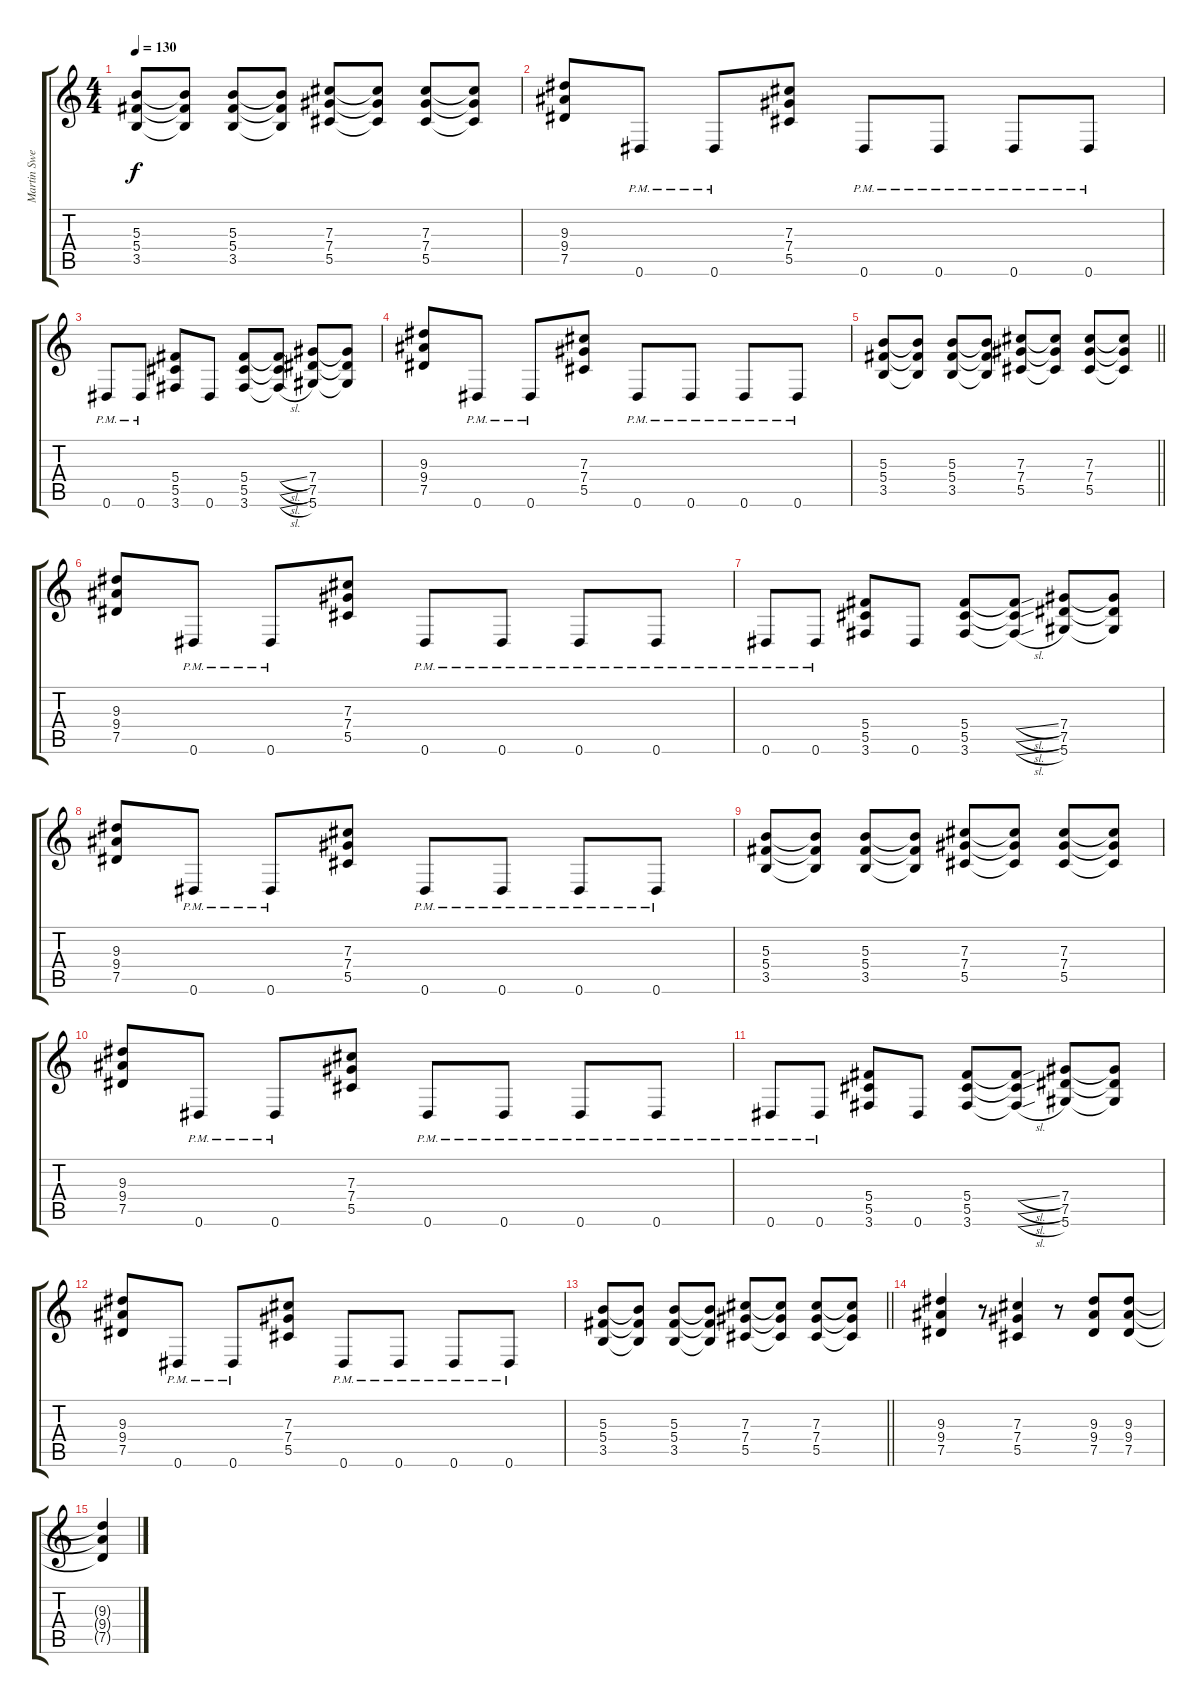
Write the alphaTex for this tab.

\track ("Martin Sweet (Guitar 2)" "Martin Swe") {instrument distortionguitar}
\staff {score tabs}
\tuning (Eb4 Bb3 Gb3 Db3 Ab2 Eb2) {hide}
\ts (4 4)
\tempo 130
\clef g2
\ks c
(5.3 5.4 3.5).8{dy f} (5.3{t} 5.4{t} 3.5{t}).8 (5.3 5.4 3.5).8 (5.3{t} 5.4{t} 3.5{t}).8 (7.3 7.4 5.5).8 (7.3{t} 7.4{t} 5.5{t}).8 (7.3 7.4 5.5).8 (7.3{t} 7.4{t} 5.5{t}).8 |
(9.3 9.4 7.5).8 0.6{pm}.8 0.6{pm}.8 (7.3 7.4 5.5).8 0.6{pm}.8 0.6{pm}.8 0.6{pm}.8 0.6{pm}.8 |
0.6{pm}.8 0.6{pm}.8 (5.4 5.5 3.6).8 0.6.8 (5.4 5.5 3.6).8 (5.4{sl t} 5.5{sl t} 3.6{sl t}).8 (7.4 7.5 5.6).8 (7.4{t} 7.5{t} 5.6{t}).8 |
(9.3 9.4 7.5).8 0.6{pm}.8 0.6{pm}.8 (7.3 7.4 5.5).8 0.6{pm}.8 0.6{pm}.8 0.6{pm}.8 0.6{pm}.8 |
\barLineRight lightlight
(5.3 5.4 3.5).8 (5.3{t} 5.4{t} 3.5{t}).8 (5.3 5.4 3.5).8 (5.3{t} 5.4{t} 3.5{t}).8 (7.3 7.4 5.5).8 (7.3{t} 7.4{t} 5.5{t}).8 (7.3 7.4 5.5).8 (7.3{t} 7.4{t} 5.5{t}).8 |
(9.3 9.4 7.5).8 0.6{pm}.8 0.6{pm}.8 (7.3 7.4 5.5).8 0.6{pm}.8 0.6{pm}.8 0.6{pm}.8 0.6{pm}.8 |
0.6{pm}.8 0.6{pm}.8 (5.4 5.5 3.6).8 0.6.8 (5.4 5.5 3.6).8 (5.4{sl t} 5.5{sl t} 3.6{sl t}).8 (7.4 7.5 5.6).8 (7.4{t} 7.5{t} 5.6{t}).8 |
(9.3 9.4 7.5).8 0.6{pm}.8 0.6{pm}.8 (7.3 7.4 5.5).8 0.6{pm}.8 0.6{pm}.8 0.6{pm}.8 0.6{pm}.8 |
(5.3 5.4 3.5).8 (5.3{t} 5.4{t} 3.5{t}).8 (5.3 5.4 3.5).8 (5.3{t} 5.4{t} 3.5{t}).8 (7.3 7.4 5.5).8 (7.3{t} 7.4{t} 5.5{t}).8 (7.3 7.4 5.5).8 (7.3{t} 7.4{t} 5.5{t}).8 |
(9.3 9.4 7.5).8 0.6{pm}.8 0.6{pm}.8 (7.3 7.4 5.5).8 0.6{pm}.8 0.6{pm}.8 0.6{pm}.8 0.6{pm}.8 |
0.6{pm}.8 0.6{pm}.8 (5.4 5.5 3.6).8 0.6.8 (5.4 5.5 3.6).8 (5.4{sl t} 5.5{sl t} 3.6{sl t}).8 (7.4 7.5 5.6).8 (7.4{t} 7.5{t} 5.6{t}).8 |
(9.3 9.4 7.5).8 0.6{pm}.8 0.6{pm}.8 (7.3 7.4 5.5).8 0.6{pm}.8 0.6{pm}.8 0.6{pm}.8 0.6{pm}.8 |
\barLineRight lightlight
(5.3 5.4 3.5).8 (5.3{t} 5.4{t} 3.5{t}).8 (5.3 5.4 3.5).8 (5.3{t} 5.4{t} 3.5{t}).8 (7.3 7.4 5.5).8 (7.3{t} 7.4{t} 5.5{t}).8 (7.3 7.4 5.5).8 (7.3{t} 7.4{t} 5.5{t}).8 |
(9.3 9.4 7.5).4 r.8 (7.3 7.4 5.5).4 r.8 (9.3 9.4 7.5).8 (9.3 9.4 7.5).8 |
(9.3{t} 9.4{t} 7.5{t}).4
